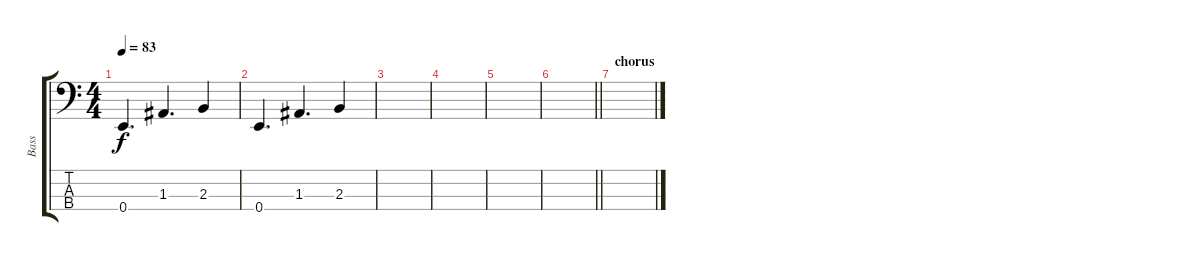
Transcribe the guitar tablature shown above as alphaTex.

\track ("Bass" "Bass") {instrument electricbasspick}
\staff {score tabs}
\tuning (G2 D2 A1 E1) {hide}
\ts (4 4)
\tempo 83
\clef f4
\ks c
0.4.4{d dy f} 1.3.4{d} 2.3.4 |
0.4.4{d} 1.3.4{d} 2.3.4 |
|
|
|
\barLineRight lightlight
|
\section ("" "chorus")
